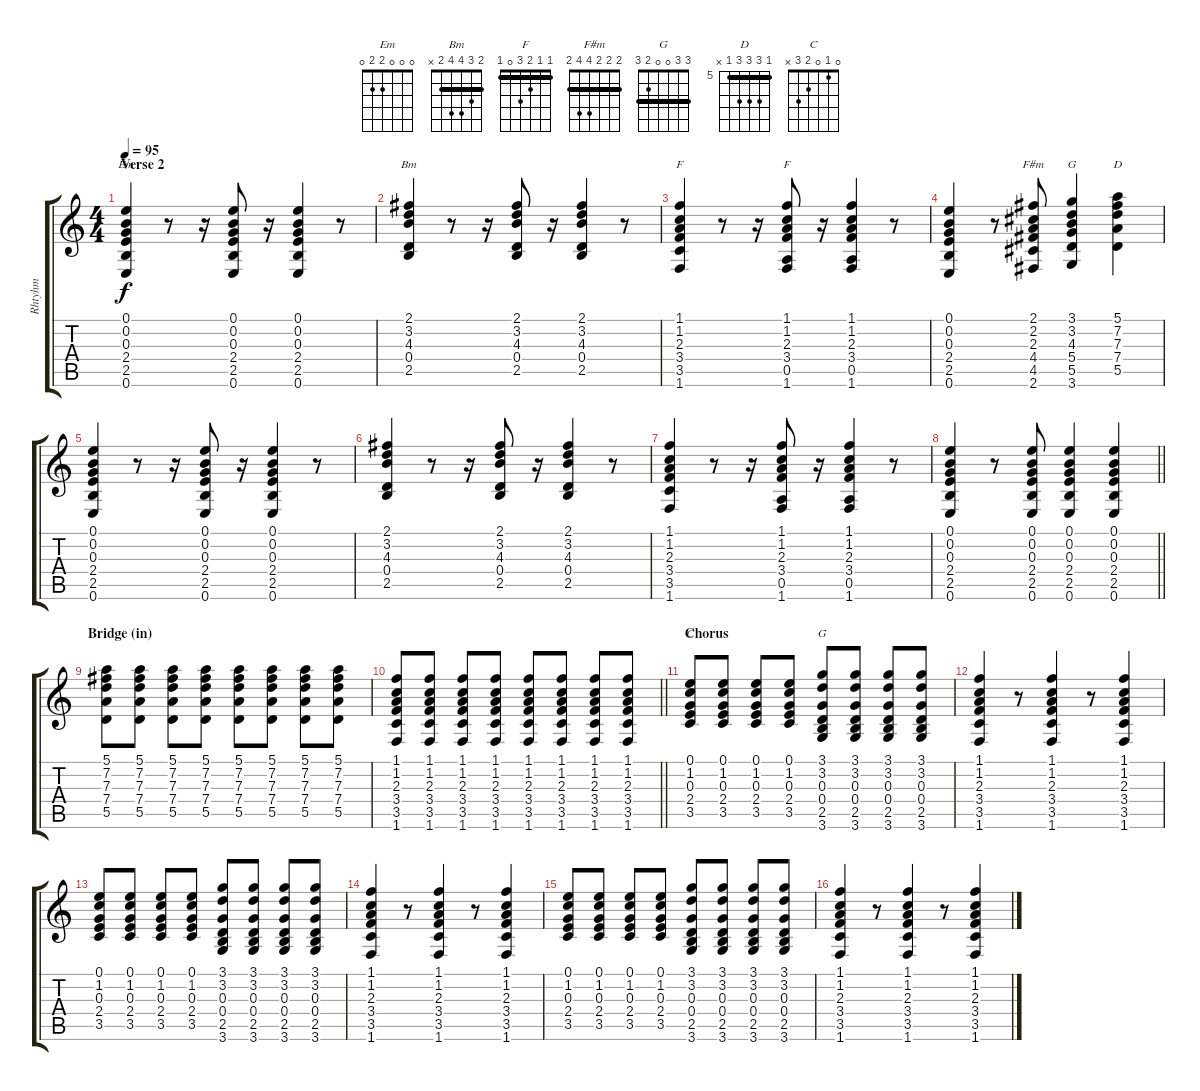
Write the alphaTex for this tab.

\track ("Rhtyhm" "Rhtyhm") {solo instrument acousticguitarsteel}
\staff {score tabs}
\tuning (E4 B3 G3 D3 A2 E2) {hide}
\chord ("Em" 0 0 0 2 2 0)
\chord ("Bm" 2 3 4 4 2 x) {barre 2}
\chord ("F" 1 1 2 3 3 1) {barre 1}
\chord ("F" 1 1 2 3 0 1) {barre 1}
\chord ("F#m" 2 2 2 4 4 2) {barre 2}
\chord ("G" 3 3 4 5 5 3) {barre 3}
\chord ("D" 5 7 7 7 5 x) {firstfret 5 barre 5}
\chord ("C" 0 1 0 2 3 x)
\chord ("G" 3 3 0 0 2 3) {barre 3}
\ts (4 4)
\section ("" "Verse 2")
\tempo 95
\clef g2
\ks c
(0.1 0.2 0.3 2.4 2.5 0.6).4{ch "Em" dy f} r.8 r.16 (0.1 0.2 0.3 2.4 2.5 0.6).8 r.16 (0.1 0.2 0.3 2.4 2.5 0.6).4 r.8 |
(2.1 3.2 4.3 0.4 2.5).4{ch "Bm"} r.8 r.16 (2.1 3.2 4.3 0.4 2.5).8 r.16 (2.1 3.2 4.3 0.4 2.5).4 r.8 |
(1.1 1.2 2.3 3.4 3.5 1.6).4{ch "F"} r.8 r.16 (1.1 1.2 2.3 3.4 0.5 1.6).8{ch "F"} r.16 (1.1 1.2 2.3 3.4 0.5 1.6).4 r.8 |
(0.1 0.2 0.3 2.4 2.5 0.6).4 r.8 (2.1 2.2 2.3 4.4 4.5 2.6).8{ch "F#m"} (3.1 3.2 4.3 5.4 5.5 3.6).4{ch "G"} (5.1 7.2 7.3 7.4 5.5).4{ch "D"} |
(0.1 0.2 0.3 2.4 2.5 0.6).4 r.8 r.16 (0.1 0.2 0.3 2.4 2.5 0.6).8 r.16 (0.1 0.2 0.3 2.4 2.5 0.6).4 r.8 |
(2.1 3.2 4.3 0.4 2.5).4 r.8 r.16 (2.1 3.2 4.3 0.4 2.5).8 r.16 (2.1 3.2 4.3 0.4 2.5).4 r.8 |
(1.1 1.2 2.3 3.4 3.5 1.6).4 r.8 r.16 (1.1 1.2 2.3 3.4 0.5 1.6).8 r.16 (1.1 1.2 2.3 3.4 0.5 1.6).4 r.8 |
\barLineRight lightlight
(0.1 0.2 0.3 2.4 2.5 0.6).4 r.8 (0.1 0.2 0.3 2.4 2.5 0.6).8 (0.1 0.2 0.3 2.4 2.5 0.6).4 (0.1 0.2 0.3 2.4 2.5 0.6).4 |
\section ("" "Bridge (in)")
(5.1 7.2 7.3 7.4 5.5).8 (5.1 7.2 7.3 7.4 5.5).8 (5.1 7.2 7.3 7.4 5.5).8 (5.1 7.2 7.3 7.4 5.5).8 (5.1 7.2 7.3 7.4 5.5).8 (5.1 7.2 7.3 7.4 5.5).8 (5.1 7.2 7.3 7.4 5.5).8 (5.1 7.2 7.3 7.4 5.5).8 |
\barLineRight lightlight
(1.1 1.2 2.3 3.4 3.5 1.6).8 (1.1 1.2 2.3 3.4 3.5 1.6).8 (1.1 1.2 2.3 3.4 3.5 1.6).8 (1.1 1.2 2.3 3.4 3.5 1.6).8 (1.1 1.2 2.3 3.4 3.5 1.6).8 (1.1 1.2 2.3 3.4 3.5 1.6).8 (1.1 1.2 2.3 3.4 3.5 1.6).8 (1.1 1.2 2.3 3.4 3.5 1.6).8 |
\section ("" "Chorus")
(0.1 1.2 0.3 2.4 3.5).8{ch "C"} (0.1 1.2 0.3 2.4 3.5).8 (0.1 1.2 0.3 2.4 3.5).8 (0.1 1.2 0.3 2.4 3.5).8 (3.1 3.2 0.3 0.4 2.5 3.6).8{ch "G"} (3.1 3.2 0.3 0.4 2.5 3.6).8 (3.1 3.2 0.3 0.4 2.5 3.6).8 (3.1 3.2 0.3 0.4 2.5 3.6).8 |
(1.1 1.2 2.3 3.4 3.5 1.6).4 r.8 (1.1 1.2 2.3 3.4 3.5 1.6).4 r.8 (1.1 1.2 2.3 3.4 3.5 1.6).4 |
(0.1 1.2 0.3 2.4 3.5).8 (0.1 1.2 0.3 2.4 3.5).8 (0.1 1.2 0.3 2.4 3.5).8 (0.1 1.2 0.3 2.4 3.5).8 (3.1 3.2 0.3 0.4 2.5 3.6).8 (3.1 3.2 0.3 0.4 2.5 3.6).8 (3.1 3.2 0.3 0.4 2.5 3.6).8 (3.1 3.2 0.3 0.4 2.5 3.6).8 |
(1.1 1.2 2.3 3.4 3.5 1.6).4 r.8 (1.1 1.2 2.3 3.4 3.5 1.6).4 r.8 (1.1 1.2 2.3 3.4 3.5 1.6).4 |
(0.1 1.2 0.3 2.4 3.5).8 (0.1 1.2 0.3 2.4 3.5).8 (0.1 1.2 0.3 2.4 3.5).8 (0.1 1.2 0.3 2.4 3.5).8 (3.1 3.2 0.3 0.4 2.5 3.6).8 (3.1 3.2 0.3 0.4 2.5 3.6).8 (3.1 3.2 0.3 0.4 2.5 3.6).8 (3.1 3.2 0.3 0.4 2.5 3.6).8 |
(1.1 1.2 2.3 3.4 3.5 1.6).4 r.8 (1.1 1.2 2.3 3.4 3.5 1.6).4 r.8 (1.1 1.2 2.3 3.4 3.5 1.6).4
